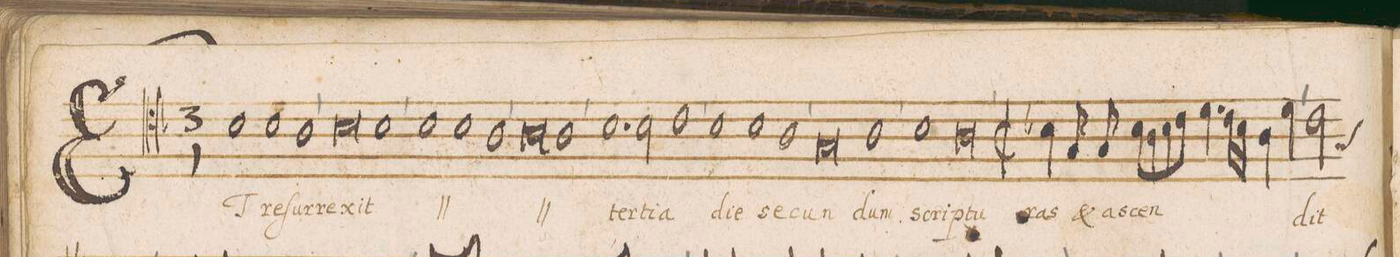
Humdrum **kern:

**kern	**text
*I"TENOR	*
*clefC4	*
*k[b-]	*
*met(C|)	*
*M3/1	*
1B-\	Et
1B-\	re-
1A\	-ſur-
=99-	=99-
0B-\	-re-
1B-\	-xit
=100-	=100-
*	*ij
1B-\	Et-
1B-\	-re-
1A\	-ſur-
=101-	=101-
0A\	-re-
1A\	-xit
*	*Xij
=102-	=102-
1.B-\	ter-
2B-\	-ti-
1c\	-a
=103-	=103-
1B-\	di-
1B-\	-e
1A\	-se-
=104-	=104-
0G/	-cun-
1A\	-dum
=105-	=105-
1B-\	scri-
0A\	-ptu-
=106-	=106-
*M2/1	*
*met(C|)	*
4B-X\	-ras
8G/	et
8G/	as-
8B-\L	-cen-
8A\	.
8B-\	.
8c\J	.
4.d\	.
16c\LL	.
16B-\JJ	.
4A\	.
4d\	.
=107-	=107-
2c\	dit
*-	*-
